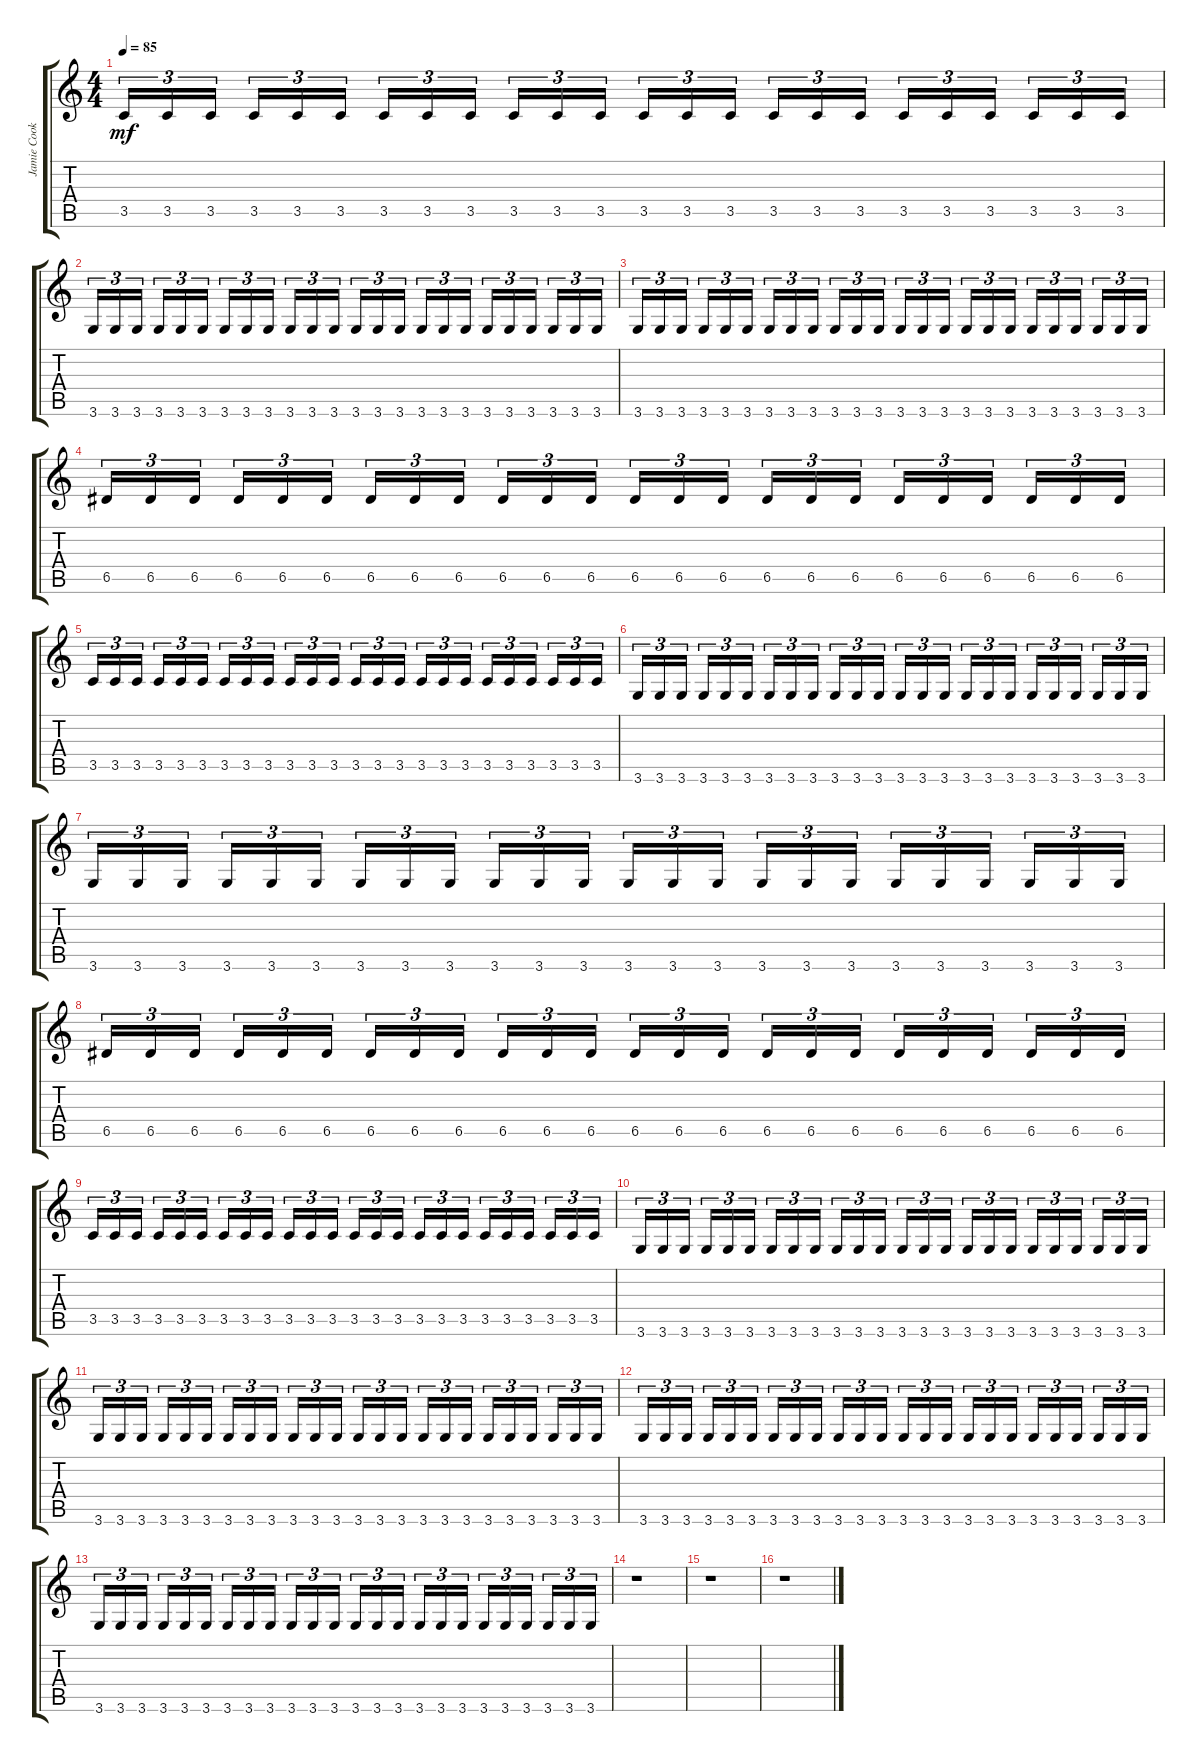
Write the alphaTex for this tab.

\track ("Jamie Cook - Backing" "Jamie Cook") {instrument distortionguitar}
\staff {score tabs}
\tuning (E4 B3 G3 D3 A2 E2) {hide}
\ts (4 4)
\tempo 85
\clef g2
\ks c
3.5.16{tu (3 2) dy mf} 3.5.16{tu (3 2)} 3.5.16{tu (3 2)} 3.5.16{tu (3 2)} 3.5.16{tu (3 2)} 3.5.16{tu (3 2)} 3.5.16{tu (3 2)} 3.5.16{tu (3 2)} 3.5.16{tu (3 2)} 3.5.16{tu (3 2)} 3.5.16{tu (3 2)} 3.5.16{tu (3 2)} 3.5.16{tu (3 2)} 3.5.16{tu (3 2)} 3.5.16{tu (3 2)} 3.5.16{tu (3 2)} 3.5.16{tu (3 2)} 3.5.16{tu (3 2)} 3.5.16{tu (3 2)} 3.5.16{tu (3 2)} 3.5.16{tu (3 2)} 3.5.16{tu (3 2)} 3.5.16{tu (3 2)} 3.5.16{tu (3 2)} |
3.6.16{tu (3 2)} 3.6.16{tu (3 2)} 3.6.16{tu (3 2)} 3.6.16{tu (3 2)} 3.6.16{tu (3 2)} 3.6.16{tu (3 2)} 3.6.16{tu (3 2)} 3.6.16{tu (3 2)} 3.6.16{tu (3 2)} 3.6.16{tu (3 2)} 3.6.16{tu (3 2)} 3.6.16{tu (3 2)} 3.6.16{tu (3 2)} 3.6.16{tu (3 2)} 3.6.16{tu (3 2)} 3.6.16{tu (3 2)} 3.6.16{tu (3 2)} 3.6.16{tu (3 2)} 3.6.16{tu (3 2)} 3.6.16{tu (3 2)} 3.6.16{tu (3 2)} 3.6.16{tu (3 2)} 3.6.16{tu (3 2)} 3.6.16{tu (3 2)} |
3.6.16{tu (3 2)} 3.6.16{tu (3 2)} 3.6.16{tu (3 2)} 3.6.16{tu (3 2)} 3.6.16{tu (3 2)} 3.6.16{tu (3 2)} 3.6.16{tu (3 2)} 3.6.16{tu (3 2)} 3.6.16{tu (3 2)} 3.6.16{tu (3 2)} 3.6.16{tu (3 2)} 3.6.16{tu (3 2)} 3.6.16{tu (3 2)} 3.6.16{tu (3 2)} 3.6.16{tu (3 2)} 3.6.16{tu (3 2)} 3.6.16{tu (3 2)} 3.6.16{tu (3 2)} 3.6.16{tu (3 2)} 3.6.16{tu (3 2)} 3.6.16{tu (3 2)} 3.6.16{tu (3 2)} 3.6.16{tu (3 2)} 3.6.16{tu (3 2)} |
6.5.16{tu (3 2)} 6.5.16{tu (3 2)} 6.5.16{tu (3 2)} 6.5.16{tu (3 2)} 6.5.16{tu (3 2)} 6.5.16{tu (3 2)} 6.5.16{tu (3 2)} 6.5.16{tu (3 2)} 6.5.16{tu (3 2)} 6.5.16{tu (3 2)} 6.5.16{tu (3 2)} 6.5.16{tu (3 2)} 6.5.16{tu (3 2)} 6.5.16{tu (3 2)} 6.5.16{tu (3 2)} 6.5.16{tu (3 2)} 6.5.16{tu (3 2)} 6.5.16{tu (3 2)} 6.5.16{tu (3 2)} 6.5.16{tu (3 2)} 6.5.16{tu (3 2)} 6.5.16{tu (3 2)} 6.5.16{tu (3 2)} 6.5.16{tu (3 2)} |
3.5.16{tu (3 2)} 3.5.16{tu (3 2)} 3.5.16{tu (3 2)} 3.5.16{tu (3 2)} 3.5.16{tu (3 2)} 3.5.16{tu (3 2)} 3.5.16{tu (3 2)} 3.5.16{tu (3 2)} 3.5.16{tu (3 2)} 3.5.16{tu (3 2)} 3.5.16{tu (3 2)} 3.5.16{tu (3 2)} 3.5.16{tu (3 2)} 3.5.16{tu (3 2)} 3.5.16{tu (3 2)} 3.5.16{tu (3 2)} 3.5.16{tu (3 2)} 3.5.16{tu (3 2)} 3.5.16{tu (3 2)} 3.5.16{tu (3 2)} 3.5.16{tu (3 2)} 3.5.16{tu (3 2)} 3.5.16{tu (3 2)} 3.5.16{tu (3 2)} |
3.6.16{tu (3 2)} 3.6.16{tu (3 2)} 3.6.16{tu (3 2)} 3.6.16{tu (3 2)} 3.6.16{tu (3 2)} 3.6.16{tu (3 2)} 3.6.16{tu (3 2)} 3.6.16{tu (3 2)} 3.6.16{tu (3 2)} 3.6.16{tu (3 2)} 3.6.16{tu (3 2)} 3.6.16{tu (3 2)} 3.6.16{tu (3 2)} 3.6.16{tu (3 2)} 3.6.16{tu (3 2)} 3.6.16{tu (3 2)} 3.6.16{tu (3 2)} 3.6.16{tu (3 2)} 3.6.16{tu (3 2)} 3.6.16{tu (3 2)} 3.6.16{tu (3 2)} 3.6.16{tu (3 2)} 3.6.16{tu (3 2)} 3.6.16{tu (3 2)} |
3.6.16{tu (3 2)} 3.6.16{tu (3 2)} 3.6.16{tu (3 2)} 3.6.16{tu (3 2)} 3.6.16{tu (3 2)} 3.6.16{tu (3 2)} 3.6.16{tu (3 2)} 3.6.16{tu (3 2)} 3.6.16{tu (3 2)} 3.6.16{tu (3 2)} 3.6.16{tu (3 2)} 3.6.16{tu (3 2)} 3.6.16{tu (3 2)} 3.6.16{tu (3 2)} 3.6.16{tu (3 2)} 3.6.16{tu (3 2)} 3.6.16{tu (3 2)} 3.6.16{tu (3 2)} 3.6.16{tu (3 2)} 3.6.16{tu (3 2)} 3.6.16{tu (3 2)} 3.6.16{tu (3 2)} 3.6.16{tu (3 2)} 3.6.16{tu (3 2)} |
6.5.16{tu (3 2)} 6.5.16{tu (3 2)} 6.5.16{tu (3 2)} 6.5.16{tu (3 2)} 6.5.16{tu (3 2)} 6.5.16{tu (3 2)} 6.5.16{tu (3 2)} 6.5.16{tu (3 2)} 6.5.16{tu (3 2)} 6.5.16{tu (3 2)} 6.5.16{tu (3 2)} 6.5.16{tu (3 2)} 6.5.16{tu (3 2)} 6.5.16{tu (3 2)} 6.5.16{tu (3 2)} 6.5.16{tu (3 2)} 6.5.16{tu (3 2)} 6.5.16{tu (3 2)} 6.5.16{tu (3 2)} 6.5.16{tu (3 2)} 6.5.16{tu (3 2)} 6.5.16{tu (3 2)} 6.5.16{tu (3 2)} 6.5.16{tu (3 2)} |
3.5.16{tu (3 2)} 3.5.16{tu (3 2)} 3.5.16{tu (3 2)} 3.5.16{tu (3 2)} 3.5.16{tu (3 2)} 3.5.16{tu (3 2)} 3.5.16{tu (3 2)} 3.5.16{tu (3 2)} 3.5.16{tu (3 2)} 3.5.16{tu (3 2)} 3.5.16{tu (3 2)} 3.5.16{tu (3 2)} 3.5.16{tu (3 2)} 3.5.16{tu (3 2)} 3.5.16{tu (3 2)} 3.5.16{tu (3 2)} 3.5.16{tu (3 2)} 3.5.16{tu (3 2)} 3.5.16{tu (3 2)} 3.5.16{tu (3 2)} 3.5.16{tu (3 2)} 3.5.16{tu (3 2)} 3.5.16{tu (3 2)} 3.5.16{tu (3 2)} |
3.6.16{tu (3 2)} 3.6.16{tu (3 2)} 3.6.16{tu (3 2)} 3.6.16{tu (3 2)} 3.6.16{tu (3 2)} 3.6.16{tu (3 2)} 3.6.16{tu (3 2)} 3.6.16{tu (3 2)} 3.6.16{tu (3 2)} 3.6.16{tu (3 2)} 3.6.16{tu (3 2)} 3.6.16{tu (3 2)} 3.6.16{tu (3 2)} 3.6.16{tu (3 2)} 3.6.16{tu (3 2)} 3.6.16{tu (3 2)} 3.6.16{tu (3 2)} 3.6.16{tu (3 2)} 3.6.16{tu (3 2)} 3.6.16{tu (3 2)} 3.6.16{tu (3 2)} 3.6.16{tu (3 2)} 3.6.16{tu (3 2)} 3.6.16{tu (3 2)} |
3.6.16{tu (3 2)} 3.6.16{tu (3 2)} 3.6.16{tu (3 2)} 3.6.16{tu (3 2)} 3.6.16{tu (3 2)} 3.6.16{tu (3 2)} 3.6.16{tu (3 2)} 3.6.16{tu (3 2)} 3.6.16{tu (3 2)} 3.6.16{tu (3 2)} 3.6.16{tu (3 2)} 3.6.16{tu (3 2)} 3.6.16{tu (3 2)} 3.6.16{tu (3 2)} 3.6.16{tu (3 2)} 3.6.16{tu (3 2)} 3.6.16{tu (3 2)} 3.6.16{tu (3 2)} 3.6.16{tu (3 2)} 3.6.16{tu (3 2)} 3.6.16{tu (3 2)} 3.6.16{tu (3 2)} 3.6.16{tu (3 2)} 3.6.16{tu (3 2)} |
3.6.16{tu (3 2)} 3.6.16{tu (3 2)} 3.6.16{tu (3 2)} 3.6.16{tu (3 2)} 3.6.16{tu (3 2)} 3.6.16{tu (3 2)} 3.6.16{tu (3 2)} 3.6.16{tu (3 2)} 3.6.16{tu (3 2)} 3.6.16{tu (3 2)} 3.6.16{tu (3 2)} 3.6.16{tu (3 2)} 3.6.16{tu (3 2)} 3.6.16{tu (3 2)} 3.6.16{tu (3 2)} 3.6.16{tu (3 2)} 3.6.16{tu (3 2)} 3.6.16{tu (3 2)} 3.6.16{tu (3 2)} 3.6.16{tu (3 2)} 3.6.16{tu (3 2)} 3.6.16{tu (3 2)} 3.6.16{tu (3 2)} 3.6.16{tu (3 2)} |
3.6.16{tu (3 2)} 3.6.16{tu (3 2)} 3.6.16{tu (3 2)} 3.6.16{tu (3 2)} 3.6.16{tu (3 2)} 3.6.16{tu (3 2)} 3.6.16{tu (3 2)} 3.6.16{tu (3 2)} 3.6.16{tu (3 2)} 3.6.16{tu (3 2)} 3.6.16{tu (3 2)} 3.6.16{tu (3 2)} 3.6.16{tu (3 2)} 3.6.16{tu (3 2)} 3.6.16{tu (3 2)} 3.6.16{tu (3 2)} 3.6.16{tu (3 2)} 3.6.16{tu (3 2)} 3.6.16{tu (3 2)} 3.6.16{tu (3 2)} 3.6.16{tu (3 2)} 3.6.16{tu (3 2)} 3.6.16{tu (3 2)} 3.6.16{tu (3 2)} |
r.1 |
r.1 |
r.1
